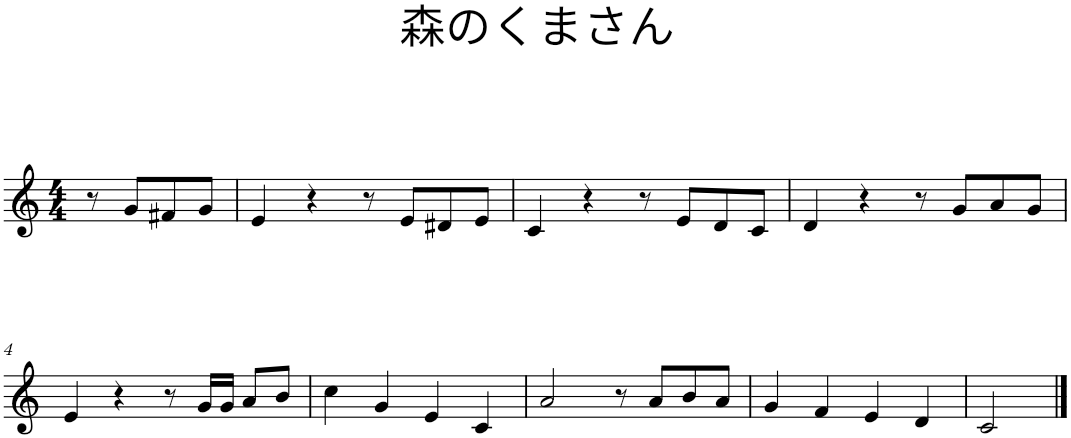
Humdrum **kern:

**kern
*part1
*staff1
*I"Piano
*I'Pno.
*clefG2
*k[]
*M4/4
=
8r
8g/L
8f#X/
8g/J
=1
4e/
4r
8r
8e/L
8d#X/
8e/J
=2
4c/
4r
8r
8e/L
8d/
8c/J
=3
4d/
4r
8r
8g/L
8a/
8g/J
!!LO:LB:g=z
=4
4e/
4r
8r
16g/LL
16g/JJ
8a/L
8b/J
=5
4cc\
4g/
4e/
4c/
=6
2a/
8r
8a/L
8b/
8a/J
=7
4g/
4f/
4e/
4d/
=8
2c/
==
*-
